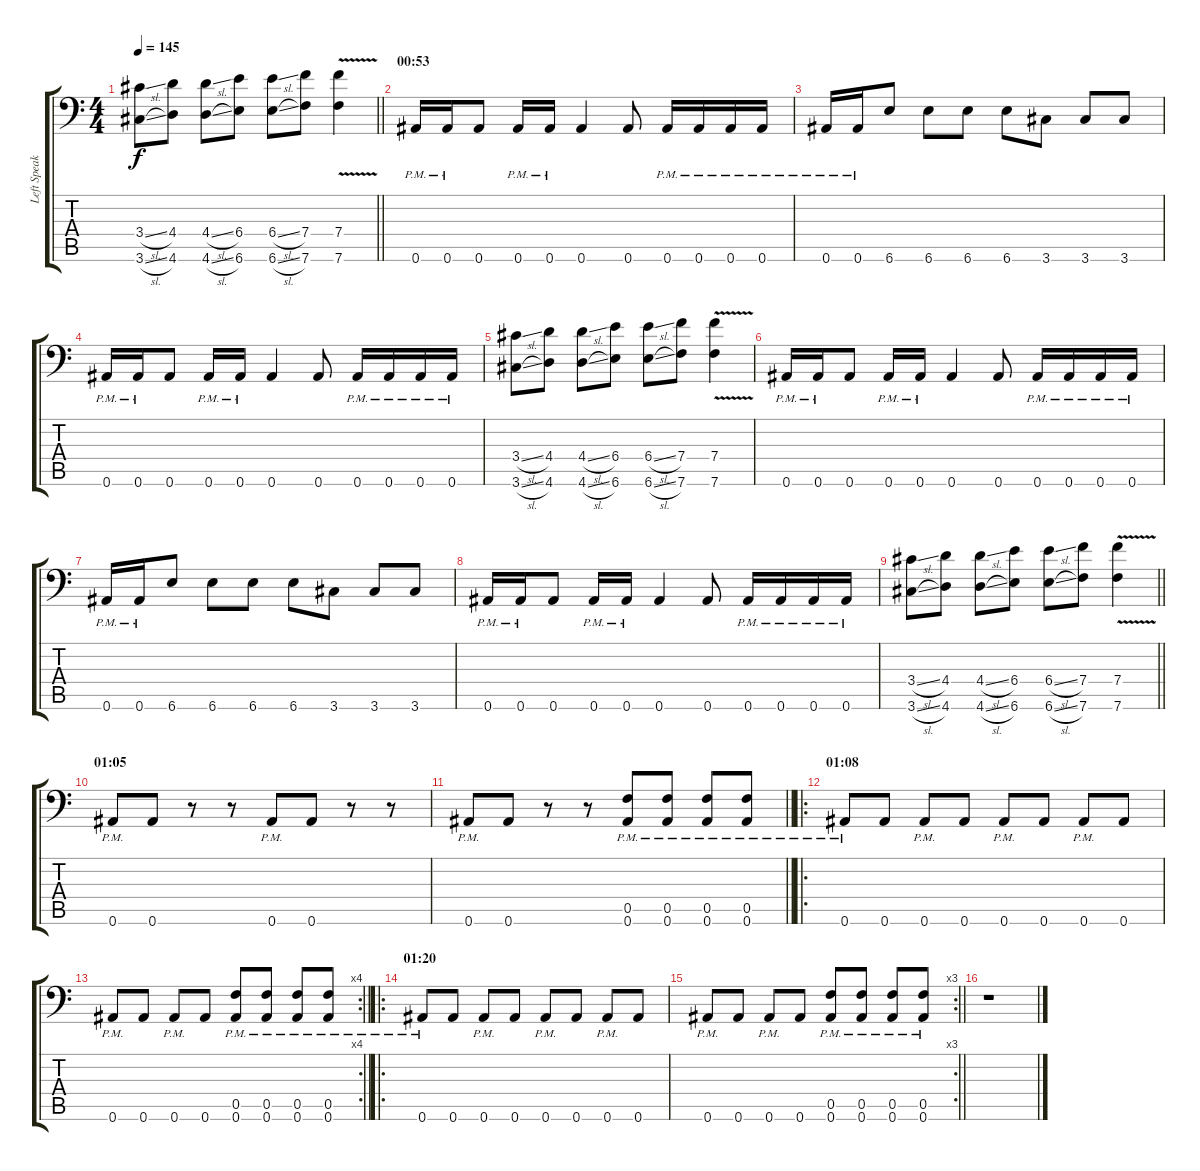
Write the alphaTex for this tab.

\track ("Left Speaker" "Left Speak") {instrument overdrivenguitar}
\staff {score tabs}
\tuning (C4 G3 Eb3 Bb2 F2 Bb1) {hide}
\ts (4 4)
\tempo 145
\clef f4
\barLineRight lightlight
\ks c
(3.4{sl} 3.6{sl}).8{dy f} (4.4 4.6).8 (4.4{sl} 4.6{sl}).8 (6.4 6.6).8 (6.4{sl} 6.6{sl}).8 (7.4 7.6).8 (7.4{v} 7.6{v}).4 |
\section ("" "00:53")
0.6{pm}.16 0.6{pm}.16 0.6.8 0.6{pm}.16 0.6{pm}.16 0.6.4 0.6.8 0.6{pm}.16 0.6{pm}.16 0.6{pm}.16 0.6{pm}.16 |
0.6{pm}.16 0.6{pm}.16 6.6.8 6.6.8 6.6.8 6.6.8 3.6.8 3.6.8 3.6.8 |
0.6{pm}.16 0.6{pm}.16 0.6.8 0.6{pm}.16 0.6{pm}.16 0.6.4 0.6.8 0.6{pm}.16 0.6{pm}.16 0.6{pm}.16 0.6{pm}.16 |
(3.4{sl} 3.6{sl}).8 (4.4 4.6).8 (4.4{sl} 4.6{sl}).8 (6.4 6.6).8 (6.4{sl} 6.6{sl}).8 (7.4 7.6).8 (7.4{v} 7.6{v}).4 |
0.6{pm}.16 0.6{pm}.16 0.6.8 0.6{pm}.16 0.6{pm}.16 0.6.4 0.6.8 0.6{pm}.16 0.6{pm}.16 0.6{pm}.16 0.6{pm}.16 |
0.6{pm}.16 0.6{pm}.16 6.6.8 6.6.8 6.6.8 6.6.8 3.6.8 3.6.8 3.6.8 |
0.6{pm}.16 0.6{pm}.16 0.6.8 0.6{pm}.16 0.6{pm}.16 0.6.4 0.6.8 0.6{pm}.16 0.6{pm}.16 0.6{pm}.16 0.6{pm}.16 |
\barLineRight lightlight
(3.4{sl} 3.6{sl}).8 (4.4 4.6).8 (4.4{sl} 4.6{sl}).8 (6.4 6.6).8 (6.4{sl} 6.6{sl}).8 (7.4 7.6).8 (7.4{v} 7.6{v}).4 |
\section ("" "01:05")
0.6{pm}.8 0.6.8 r.8 r.8 0.6{pm}.8 0.6.8 r.8 r.8 |
\barLineRight lightlight
0.6{pm}.8 0.6.8 r.8 r.8 (0.5{pm} 0.6{pm}).8 (0.5{pm} 0.6{pm}).8 (0.5{pm} 0.6{pm}).8 (0.5{pm} 0.6{pm}).8 |
\ro
\section ("" "01:08")
0.6{pm}.8 0.6.8 0.6{pm}.8 0.6.8 0.6{pm}.8 0.6.8 0.6{pm}.8 0.6.8 |
\rc 4
\barLineRight lightlight
0.6{pm}.8 0.6.8 0.6{pm}.8 0.6.8 (0.5{pm} 0.6{pm}).8 (0.5{pm} 0.6{pm}).8 (0.5{pm} 0.6{pm}).8 (0.5{pm} 0.6{pm}).8 |
\ro
\section ("" "01:20")
0.6{pm}.8 0.6.8 0.6{pm}.8 0.6.8 0.6{pm}.8 0.6.8 0.6{pm}.8 0.6.8 |
\rc 3
\barLineRight lightlight
0.6{pm}.8 0.6.8 0.6{pm}.8 0.6.8 (0.5{pm} 0.6{pm}).8 (0.5{pm} 0.6{pm}).8 (0.5{pm} 0.6{pm}).8 (0.5{pm} 0.6{pm}).8 |
r.1
